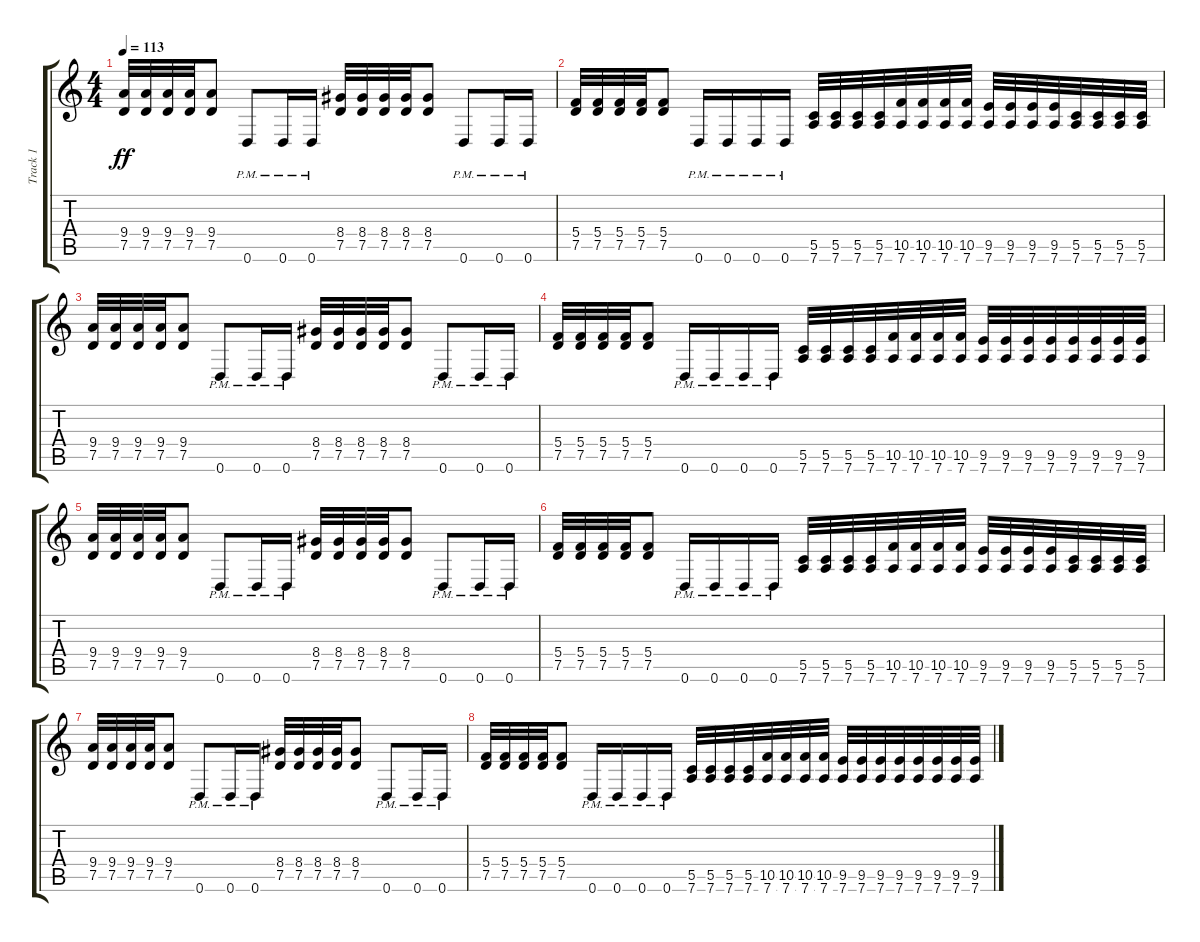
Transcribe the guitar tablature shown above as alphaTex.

\track ("Track 1" "Track 1") {instrument distortionguitar}
\staff {score tabs}
\tuning (D4 A3 F3 C3 G2 D2) {hide}
\ts (4 4)
\tempo 113
\clef g2
\ks c
(9.4 7.5).32{dy ff} (9.4 7.5).32 (9.4 7.5).32 (9.4 7.5).32 (9.4 7.5).8 0.6{pm}.8 0.6{pm}.16 0.6{pm}.16 (8.4 7.5).32 (8.4 7.5).32 (8.4 7.5).32 (8.4 7.5).32 (8.4 7.5).8 0.6{pm}.8 0.6{pm}.16 0.6{pm}.16 |
(5.4 7.5).32 (5.4 7.5).32 (5.4 7.5).32 (5.4 7.5).32 (5.4 7.5).8 0.6{pm}.16 0.6{pm}.16 0.6{pm}.16 0.6{pm}.16 (5.5 7.6).32 (5.5 7.6).32 (5.5 7.6).32 (5.5 7.6).32 (10.5 7.6).32 (10.5 7.6).32 (10.5 7.6).32 (10.5 7.6).32 (9.5 7.6).32 (9.5 7.6).32 (9.5 7.6).32 (9.5 7.6).32 (5.5 7.6).32 (5.5 7.6).32 (5.5 7.6).32 (5.5 7.6).32 |
(9.4 7.5).32 (9.4 7.5).32 (9.4 7.5).32 (9.4 7.5).32 (9.4 7.5).8 0.6{pm}.8 0.6{pm}.16 0.6{pm}.16 (8.4 7.5).32 (8.4 7.5).32 (8.4 7.5).32 (8.4 7.5).32 (8.4 7.5).8 0.6{pm}.8 0.6{pm}.16 0.6{pm}.16 |
(5.4 7.5).32 (5.4 7.5).32 (5.4 7.5).32 (5.4 7.5).32 (5.4 7.5).8 0.6{pm}.16 0.6{pm}.16 0.6{pm}.16 0.6{pm}.16 (5.5 7.6).32 (5.5 7.6).32 (5.5 7.6).32 (5.5 7.6).32 (10.5 7.6).32 (10.5 7.6).32 (10.5 7.6).32 (10.5 7.6).32 (9.5 7.6).32 (9.5 7.6).32 (9.5 7.6).32 (9.5 7.6).32 (9.5 7.6).32 (9.5 7.6).32 (9.5 7.6).32 (9.5 7.6).32 |
(9.4 7.5).32 (9.4 7.5).32 (9.4 7.5).32 (9.4 7.5).32 (9.4 7.5).8 0.6{pm}.8 0.6{pm}.16 0.6{pm}.16 (8.4 7.5).32 (8.4 7.5).32 (8.4 7.5).32 (8.4 7.5).32 (8.4 7.5).8 0.6{pm}.8 0.6{pm}.16 0.6{pm}.16 |
(5.4 7.5).32 (5.4 7.5).32 (5.4 7.5).32 (5.4 7.5).32 (5.4 7.5).8 0.6{pm}.16 0.6{pm}.16 0.6{pm}.16 0.6{pm}.16 (5.5 7.6).32 (5.5 7.6).32 (5.5 7.6).32 (5.5 7.6).32 (10.5 7.6).32 (10.5 7.6).32 (10.5 7.6).32 (10.5 7.6).32 (9.5 7.6).32 (9.5 7.6).32 (9.5 7.6).32 (9.5 7.6).32 (5.5 7.6).32 (5.5 7.6).32 (5.5 7.6).32 (5.5 7.6).32 |
(9.4 7.5).32 (9.4 7.5).32 (9.4 7.5).32 (9.4 7.5).32 (9.4 7.5).8 0.6{pm}.8 0.6{pm}.16 0.6{pm}.16 (8.4 7.5).32 (8.4 7.5).32 (8.4 7.5).32 (8.4 7.5).32 (8.4 7.5).8 0.6{pm}.8 0.6{pm}.16 0.6{pm}.16 |
(5.4 7.5).32 (5.4 7.5).32 (5.4 7.5).32 (5.4 7.5).32 (5.4 7.5).8 0.6{pm}.16 0.6{pm}.16 0.6{pm}.16 0.6{pm}.16 (5.5 7.6).32 (5.5 7.6).32 (5.5 7.6).32 (5.5 7.6).32 (10.5 7.6).32 (10.5 7.6).32 (10.5 7.6).32 (10.5 7.6).32 (9.5 7.6).32 (9.5 7.6).32 (9.5 7.6).32 (9.5 7.6).32 (9.5 7.6).32 (9.5 7.6).32 (9.5 7.6).32 (9.5 7.6).32
